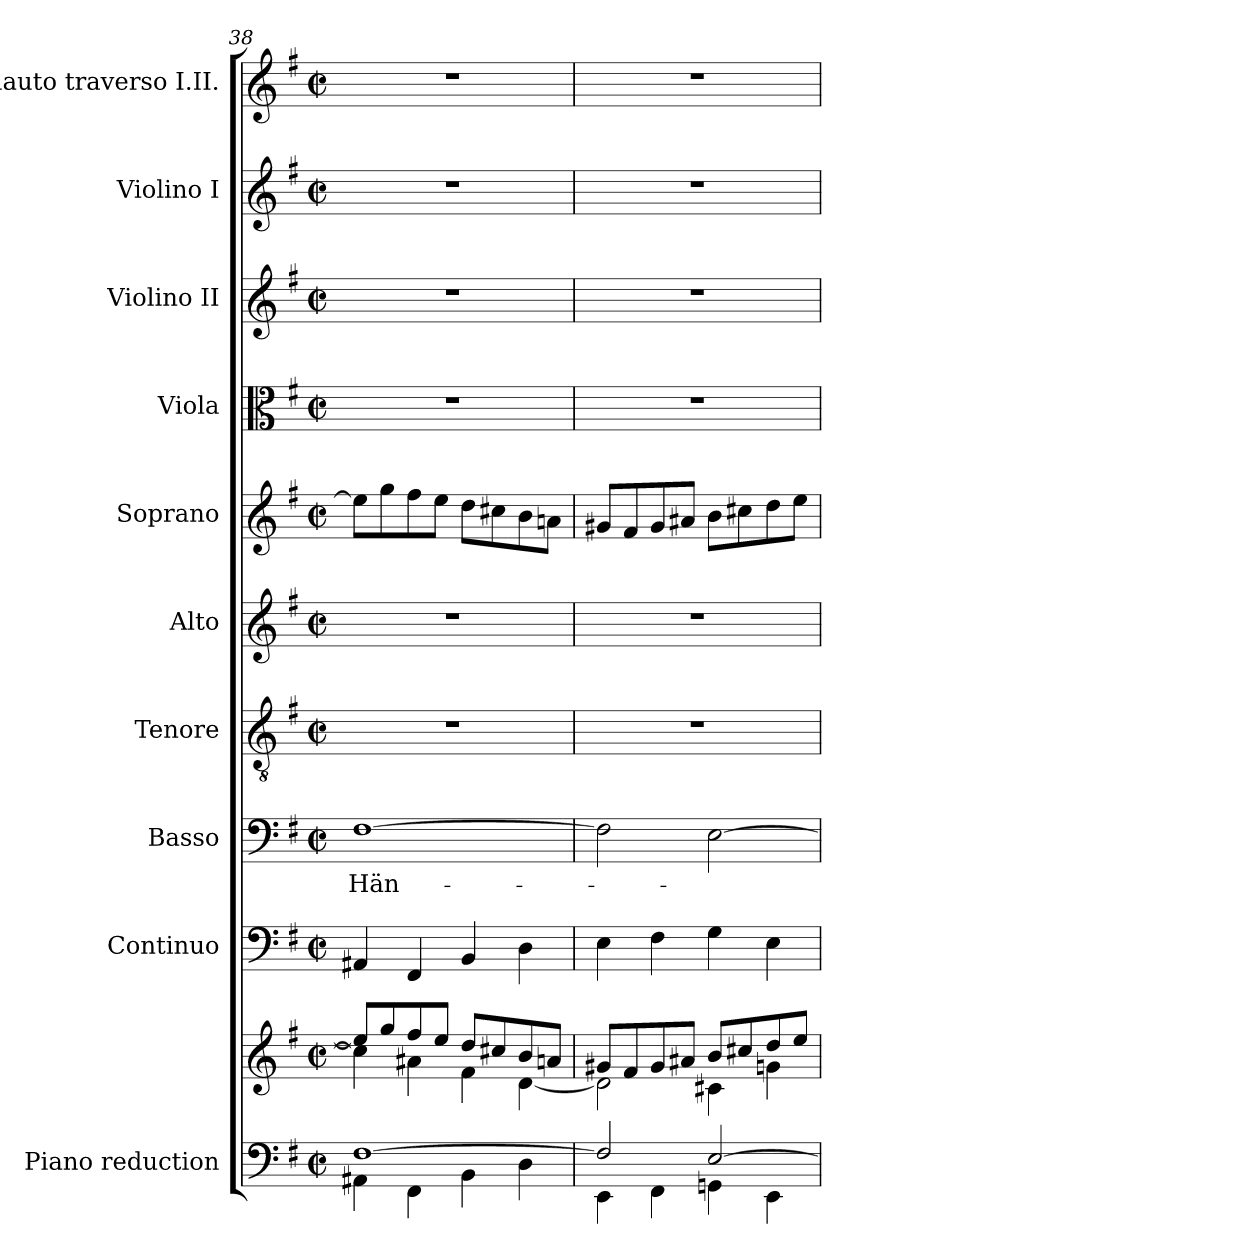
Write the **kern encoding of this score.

**kern	**kern	**kern	**kern	**text	**kern	**kern	**kern	**kern	**kern	**kern	**kern
*part10	*part10	*part9	*part8	*part8	*part7	*part6	*part5	*part4	*part3	*part2	*part1
*staff11	*staff10	*staff9	*staff8	*staff8	*staff7	*staff6	*staff5	*staff4	*staff3	*staff2	*staff1
*I"Piano reduction	*	*I"Continuo	*I"Basso	*	*I"Tenore	*I"Alto	*I"Soprano	*I"Viola	*I"Violino II	*I"Violino I	*I"Flauto traverso I.II.
*I'Pno	*	*	*	*	*	*	*	*I'Vla	*I'Vln	*I'Vln	*I'Fl
*clefF4	*clefG2	*clefF4	*clefF4	*	*clefGv2	*clefG2	*clefG2	*clefC3	*clefG2	*clefG2	*clefG2
*k[f#]	*k[f#]	*k[f#]	*k[f#]	*	*k[f#]	*k[f#]	*k[f#]	*k[f#]	*k[f#]	*k[f#]	*k[f#]
*M2/2	*M2/2	*M2/2	*M2/2	*	*M2/2	*M2/2	*M2/2	*M2/2	*M2/2	*M2/2	*M2/2
*met(c|)	*met(c|)	*met(c|)	*met(c|)	*	*met(c|)	*met(c|)	*met(c|)	*met(c|)	*met(c|)	*met(c|)	*met(c|)
=38	=38	=38	=38	=38	=38	=38	=38	=38	=38	=38	=38
*^	*^	*	*	*	*	*	*	*	*	*	*
!	!	!	!	!	!	!LO:LY:b	!	!	!	!	!	!	!
[1F#	4AA#X\	8ee/L]	4cc#\]	4AA#X/	[1F#	Hän-	1r	1r	8ee\L]	1r	1r	1r	1r
.	.	8gg/	.	.	.	.	.	.	8gg\	.	.	.	.
.	4FF#\	8ff#/	4a#X\	4FF#/	.	.	.	.	8ff#\	.	.	.	.
.	.	8ee/J	.	.	.	.	.	.	8ee\J	.	.	.	.
.	4BB\	8dd/L	4f#\	4BB/	.	.	.	.	8dd\L	.	.	.	.
.	.	8cc#X/	.	.	.	.	.	.	8cc#X\	.	.	.	.
.	4D\	8b/	[4d\	4D\	.	.	.	.	8b\	.	.	.	.
.	.	8an/J	.	.	.	.	.	.	8an\J	.	.	.	.
=39	=39	=39	=39	=39	=39	=39	=39	=39	=39	=39	=39	=39	=39
2F#/]	4EE\	8g#X/L	2d\]	4E\	2F#\]	.	1r	1r	8g#X/L	1r	1r	1r	1r
.	.	8f#/	.	.	.	.	.	.	8f#/	.	.	.	.
.	4FF#\	8g#/	.	4F#\	.	.	.	.	8g#/	.	.	.	.
.	.	8a#X/J	.	.	.	.	.	.	8a#X/J	.	.	.	.
[2E/	4GGn\	8b/L	4c#X\	4G\	[2E\	.	.	.	8b\L	.	.	.	.
.	.	8cc#X/	.	.	.	.	.	.	8cc#X\	.	.	.	.
.	4EE\	8dd/	4gn\	4E\	.	.	.	.	8dd\	.	.	.	.
.	.	8ee/J	.	.	.	.	.	.	8ee\J	.	.	.	.
*v	*v	*	*	*	*	*	*	*	*	*	*	*	*
*	*v	*v	*	*	*	*	*	*	*	*	*	*
=	=	=	=	=	=	=	=	=	=	=	=
*-	*-	*-	*-	*-	*-	*-	*-	*-	*-	*-	*-
